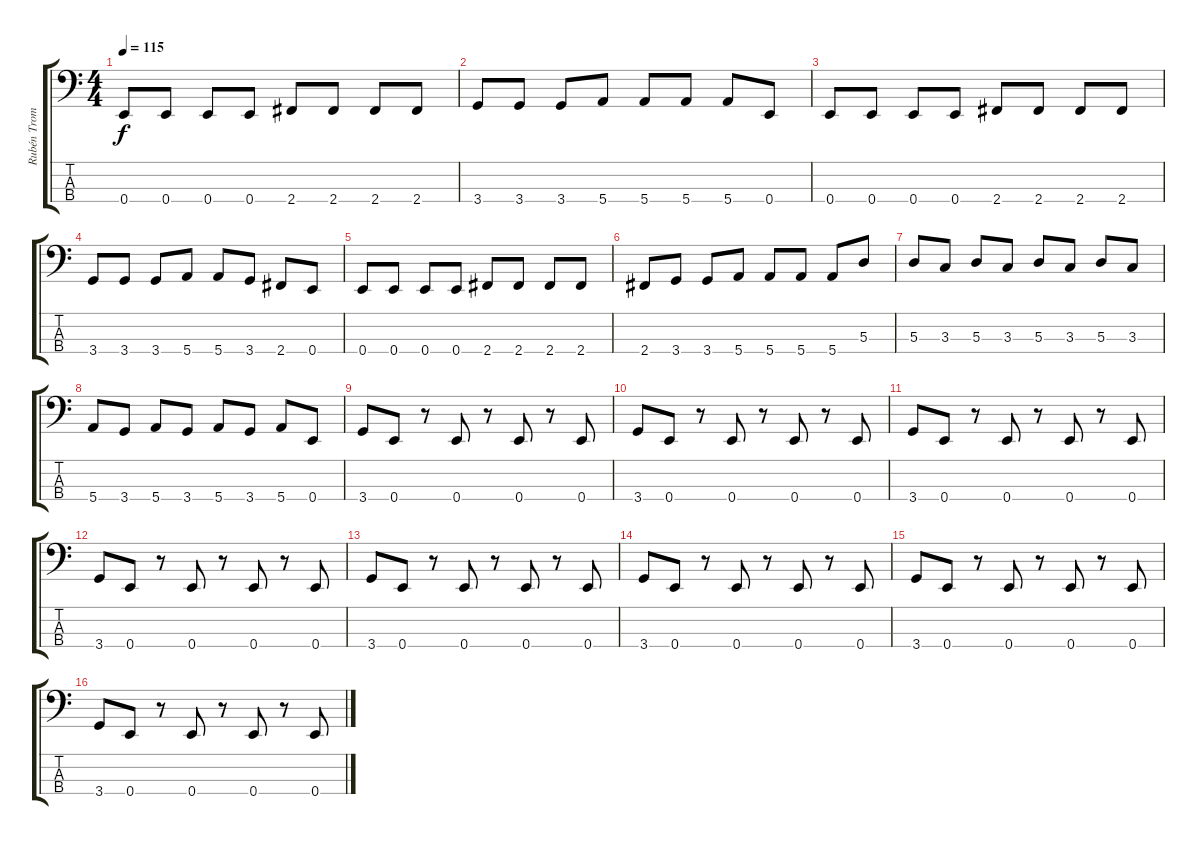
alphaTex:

\track ("Rubén Trombini" "Rubén Trom") {instrument electricbasspick}
\staff {score tabs}
\tuning (G2 D2 A1 E1) {hide}
\ts (4 4)
\tempo 115
\clef f4
\ks c
0.4.8{dy f} 0.4.8 0.4.8 0.4.8 2.4.8 2.4.8 2.4.8 2.4.8 |
3.4.8 3.4.8 3.4.8 5.4.8 5.4.8 5.4.8 5.4.8 0.4.8 |
0.4.8 0.4.8 0.4.8 0.4.8 2.4.8 2.4.8 2.4.8 2.4.8 |
3.4.8 3.4.8 3.4.8 5.4.8 5.4.8 3.4.8 2.4.8 0.4.8 |
0.4.8 0.4.8 0.4.8 0.4.8 2.4.8 2.4.8 2.4.8 2.4.8 |
2.4.8 3.4.8 3.4.8 5.4.8 5.4.8 5.4.8 5.4.8 5.3.8 |
5.3.8 3.3.8 5.3.8 3.3.8 5.3.8 3.3.8 5.3.8 3.3.8 |
5.4.8 3.4.8 5.4.8 3.4.8 5.4.8 3.4.8 5.4.8 0.4.8 |
3.4.8 0.4.8 r.8 0.4.8 r.8 0.4.8 r.8 0.4.8 |
3.4.8 0.4.8 r.8 0.4.8 r.8 0.4.8 r.8 0.4.8 |
3.4.8 0.4.8 r.8 0.4.8 r.8 0.4.8 r.8 0.4.8 |
3.4.8 0.4.8 r.8 0.4.8 r.8 0.4.8 r.8 0.4.8 |
3.4.8 0.4.8 r.8 0.4.8 r.8 0.4.8 r.8 0.4.8 |
3.4.8 0.4.8 r.8 0.4.8 r.8 0.4.8 r.8 0.4.8 |
3.4.8 0.4.8 r.8 0.4.8 r.8 0.4.8 r.8 0.4.8 |
3.4.8 0.4.8 r.8 0.4.8 r.8 0.4.8 r.8 0.4.8
